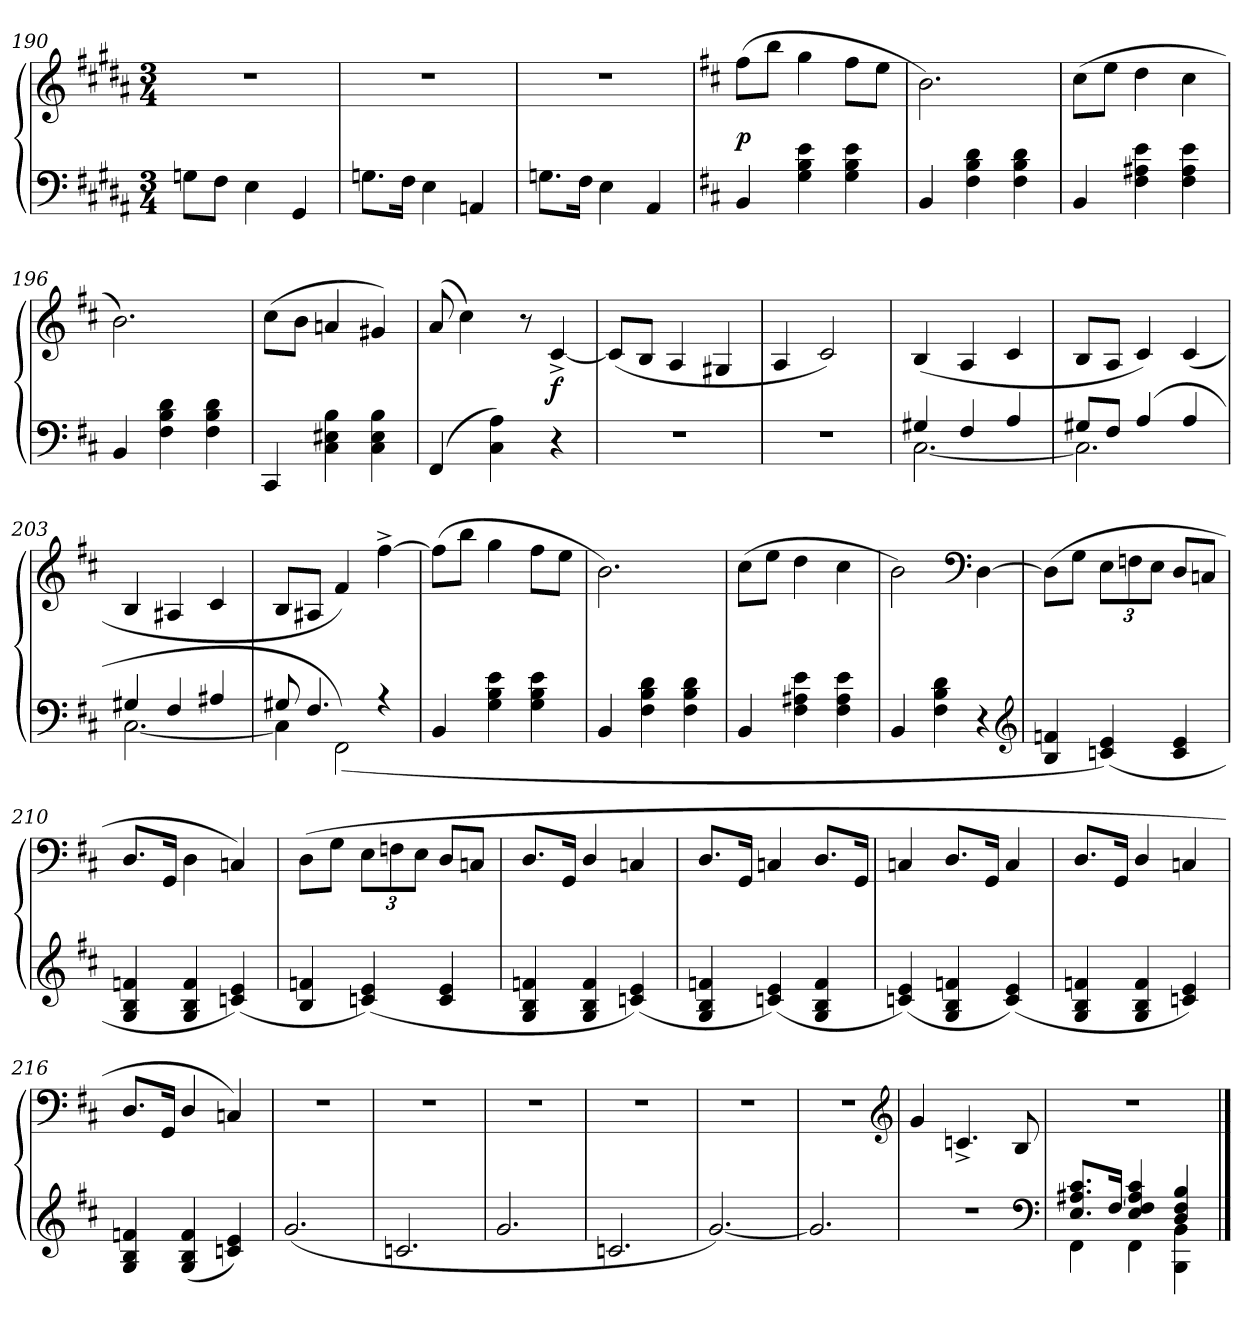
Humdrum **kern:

**kern	**kern	**dynam
*part1	*part1	*part1
*staff2	*staff1	*staff1/2
*clefF4	*clefG2	*
*k[f#c#g#d#a#]	*k[f#c#g#d#a#]	*
*M3/4	*M3/4	*
=190	=190	=190
8Gn\L	2.r	.
8F#\J	.	.
4E\	.	.
4GG#/	.	.
=191	=191	=191
8.Gn\L	2.r	.
16F#\Jk	.	.
4E\	.	.
4AAn/	.	.
=192	=192	=192
8.Gn\L	2.r	.
16F#\Jk	.	.
4E\	.	.
4AA#/	.	.
=193	=193	=193
*k[f#c#]	*k[f#c#]	*
4BB/	(8ff#\L	p
.	8bb\J	.
4G\ 4B\ 4e\	4gg\	.
4G\ 4B\ 4e\	8ff#\L	.
.	8ee\J	.
=194	=194	=194
4BB/	2.b\)	.
4F#\ 4B\ 4d\	.	.
4F#\ 4B\ 4d\	.	.
=195	=195	=195
4BB/	(8cc#\L	.
.	8ee\J	.
4F#\ 4A#X\ 4e\	4dd\	.
4F#\ 4A#\ 4e\	4cc#\	.
=196	=196	=196
4BB/	2.b\)	.
4F#\ 4B\ 4d\	.	.
4F#\ 4B\ 4d\	.	.
=197	=197	=197
4CC#/	(8cc#\L	.
.	8b\J	.
4C#\ 4E#X\ 4B\	4an/	.
4C#\ 4E#\ 4B\	4g#X/)	.
=198	=198	=198
(4FF#/	(8a/	.
.	4cc#\)	.
4C#\ 4A\)	.	.
.	8r	.
4r	[4c#^/	f
=199	=199	=199
2.r	(8c#/L]	.
.	8B/J	.
.	4A/	.
.	4G#X/	.
=200	=200	=200
2.r	4A/	.
.	2c#/)	.
=201	=201	=201
*^	*	*
4G#X/	[2.C#\	(4B/	.
4F#/	.	4A/	.
4A/	.	4c#/	.
=202	=202	=202	=202
8G#X/L	2.C#\]	8B/L	.
8F#/J	.	8A/J	.
(4A/	.	4c#/)	.
4A/	.	(4c#/	.
=203	=203	=203	=203
4G#X/	[2.C#\	4B/	.
4F#/	.	4A#X/	.
4A#X/	.	4c#/	.
=204	=204	=204	=204
8G#X/	4C#\]	8B/L	.
4.F#/	.	8A#X/J	.
.	(2FF#\)	4f#/)	.
4r	.	[4ff#^\	.
*v	*v	*	*
=205	=205	=205
4BB/	(8ff#\L]	.
.	8bb\J	.
4G\ 4B\ 4e\	4gg\	.
4G\ 4B\ 4e\	8ff#\L	.
.	8ee\J	.
=206	=206	=206
4BB/	2.b\)	.
4F#\ 4B\ 4d\	.	.
4F#\ 4B\ 4d\	.	.
=207	=207	=207
4BB/	(8cc#\L	.
.	8ee\J	.
4F#\ 4A#X\ 4e\	4dd\	.
4F#\ 4A#\ 4e\	4cc#\	.
=208	=208	=208
4BB/	2b\)	.
4F#\ 4B\ 4d\	.	.
*	*clefF4	*
4r	[4D\	.
*clefG2	*	*
=209	=209	=209
4B/ 4fn/	(8D\L]	.
.	8G\J	.
(4cn/ 4e/)	12E\L	.
.	12Fn\	.
.	12E\J	.
4c/ 4e/	8D/L	.
.	8Cn/J	.
=210	=210	=210
4G/ 4B/ 4fn/	8.D/L	.
.	16GG/Jk	.
4G/ 4B/ 4f/	4D\	.
(4cn/ 4e/)	4Cn/)	.
=211	=211	=211
4B/ 4fn/	(8D\L	.
.	8G\J	.
(4cn/ 4e/)	12E\L	.
.	12Fn\	.
.	12E\J	.
4c/ 4e/	8D/L	.
.	8Cn/J	.
=212	=212	=212
4G/ 4B/ 4fn/	8.D/L	.
.	16GG/Jk	.
4G/ 4B/ 4f/	4D/	.
(4cn/ 4e/)	4Cn/	.
=213	=213	=213
4G/ 4B/ 4fn/	8.D/L	.
.	16GG/Jk	.
(4cn/ 4e/)	4Cn/	.
4G/ 4B/ 4f/	8.D/L	.
.	16GG/Jk	.
=214	=214	=214
(4cn/ 4e/)	4Cn/	.
4G/ 4B/ 4fn/	8.D/L	.
.	16GG/Jk	.
(4c/ 4e/)	4C/	.
=215	=215	=215
4G/ 4B/ 4fn/	8.D/L	.
.	16GG/Jk	.
4G/ 4B/ 4f/	4D/	.
4cn/ 4e/)	4Cn/	.
=216	=216	=216
4G/ 4B/ 4fn/	8.D/L	.
.	16GG/Jk	.
(4G/ 4B/ 4f/	4D/	.
4cn/ 4e/)	4Cn/)	.
=217	=217	=217
(2.g/	2.r	.
=218	=218	=218
2.cn/	2.r	.
=219	=219	=219
2.g/	2.r	.
=220	=220	=220
2.cn/	2.r	.
=221	=221	=221
[2.g/)	2.r	.
=222	=222	=222
2.g/]	2.r	.
*	*clefG2	*
=223	=223	=223
2.r	4g/	.
.	4.cn^/	.
.	8B/	.
*clefF4	*	*
=224	=224	=224
*^	*	*
8.E/ 8.A#X/ 8.c#/L	4FF#\	2.r	.
[16F#/Jk	.	.	.
4E/ 4F#]/ 4A#/ 4c#/	4FF#\	.	.
4D/ 4F#/ 4B/	4BBB\ 4BB\	.	.
*v	*v	*	*
==	==	==
*-	*-	*-
